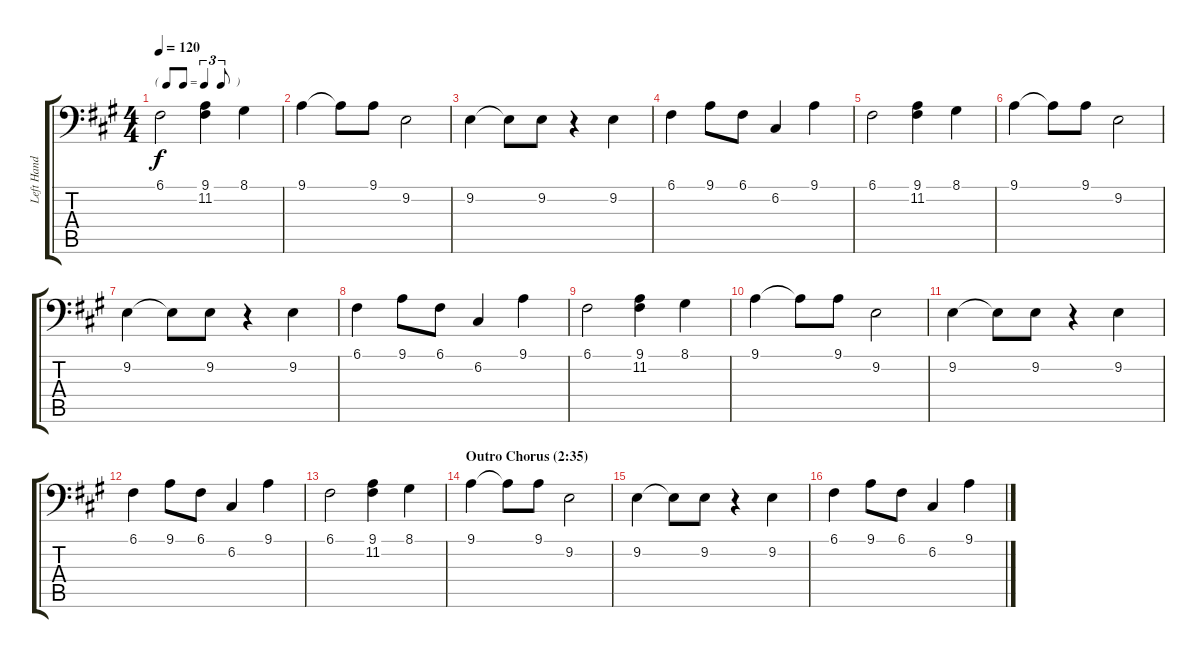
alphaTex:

\track ("Left Hand" "Left Hand") {instrument brightacousticpiano}
\staff {score tabs}
\tuning (C3 G2 D2 A1 E1 B0) {hide}
\ts (4 4)
\tf triplet8th
\tempo 120
\clef f4
\ks a
6.1.2{dy f} (9.1 11.2).4 8.1.4 |
9.1.4 9.1{t}.8 9.1.8 9.2.2 |
9.2.4 9.2{t}.8 9.2.8 r.4 9.2.4 |
6.1.4 9.1.8 6.1.8 6.2.4 9.1.4 |
6.1.2 (9.1 11.2).4 8.1.4 |
9.1.4 9.1{t}.8 9.1.8 9.2.2 |
9.2.4 9.2{t}.8 9.2.8 r.4 9.2.4 |
6.1.4 9.1.8 6.1.8 6.2.4 9.1.4 |
6.1.2 (9.1 11.2).4 8.1.4 |
9.1.4 9.1{t}.8 9.1.8 9.2.2 |
9.2.4 9.2{t}.8 9.2.8 r.4 9.2.4 |
6.1.4 9.1.8 6.1.8 6.2.4 9.1.4 |
6.1.2 (9.1 11.2).4 8.1.4 |
\section ("" "Outro Chorus (2:35)")
9.1.4 9.1{t}.8 9.1.8 9.2.2 |
9.2.4 9.2{t}.8 9.2.8 r.4 9.2.4 |
6.1.4 9.1.8 6.1.8 6.2.4 9.1.4
